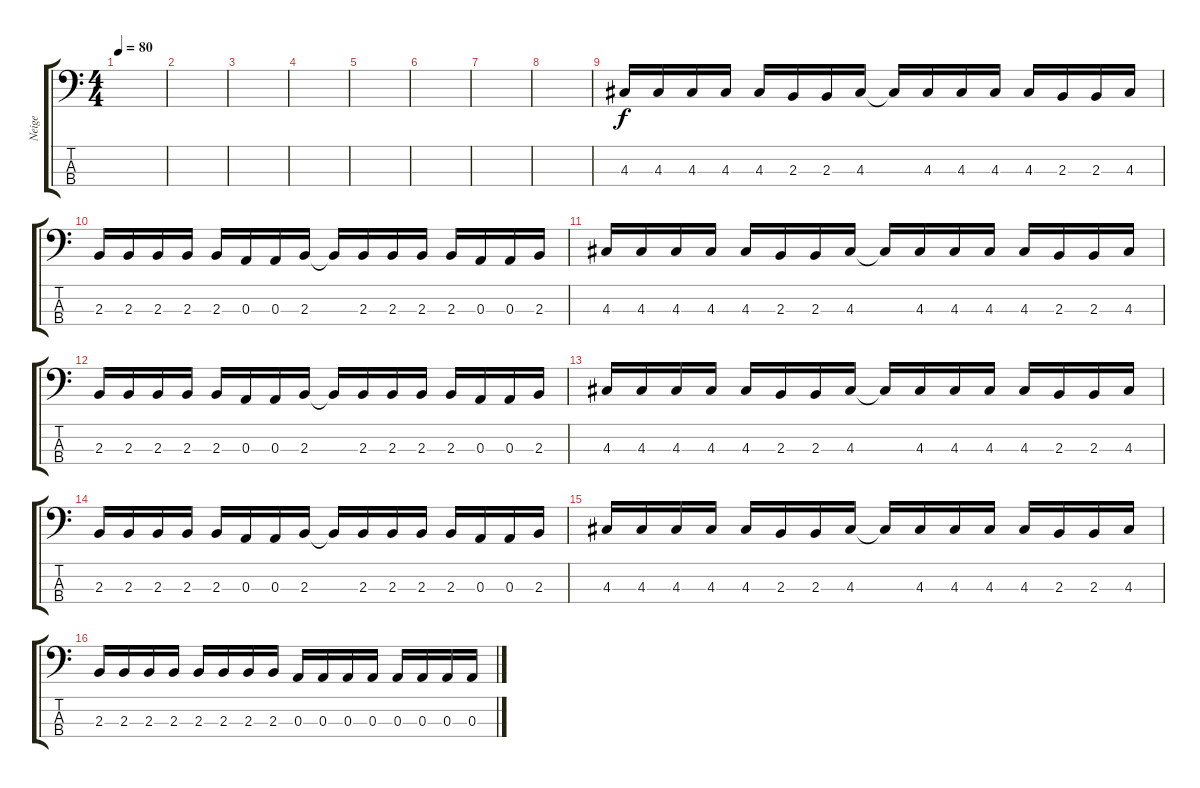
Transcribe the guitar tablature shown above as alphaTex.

\track ("Neige" "Neige") {instrument electricbassfinger}
\staff {score tabs}
\tuning (G2 D2 A1 E1) {hide}
\ts (4 4)
\tempo 80
\clef f4
\ks c
|
|
|
|
|
|
|
|
4.3.16 4.3.16 4.3.16 4.3.16 4.3.16 2.3.16 2.3.16 4.3.16 4.3{t}.16 4.3.16 4.3.16 4.3.16 4.3.16 2.3.16 2.3.16 4.3.16 |
2.3.16 2.3.16 2.3.16 2.3.16 2.3.16 0.3.16 0.3.16 2.3.16 2.3{t}.16 2.3.16 2.3.16 2.3.16 2.3.16 0.3.16 0.3.16 2.3.16 |
4.3.16 4.3.16 4.3.16 4.3.16 4.3.16 2.3.16 2.3.16 4.3.16 4.3{t}.16 4.3.16 4.3.16 4.3.16 4.3.16 2.3.16 2.3.16 4.3.16 |
2.3.16 2.3.16 2.3.16 2.3.16 2.3.16 0.3.16 0.3.16 2.3.16 2.3{t}.16 2.3.16 2.3.16 2.3.16 2.3.16 0.3.16 0.3.16 2.3.16 |
4.3.16 4.3.16 4.3.16 4.3.16 4.3.16 2.3.16 2.3.16 4.3.16 4.3{t}.16 4.3.16 4.3.16 4.3.16 4.3.16 2.3.16 2.3.16 4.3.16 |
2.3.16 2.3.16 2.3.16 2.3.16 2.3.16 0.3.16 0.3.16 2.3.16 2.3{t}.16 2.3.16 2.3.16 2.3.16 2.3.16 0.3.16 0.3.16 2.3.16 |
4.3.16 4.3.16 4.3.16 4.3.16 4.3.16 2.3.16 2.3.16 4.3.16 4.3{t}.16 4.3.16 4.3.16 4.3.16 4.3.16 2.3.16 2.3.16 4.3.16 |
2.3.16 2.3.16 2.3.16 2.3.16 2.3.16 2.3.16 2.3.16 2.3.16 0.3.16 0.3.16 0.3.16 0.3.16 0.3.16 0.3.16 0.3.16 0.3.16
